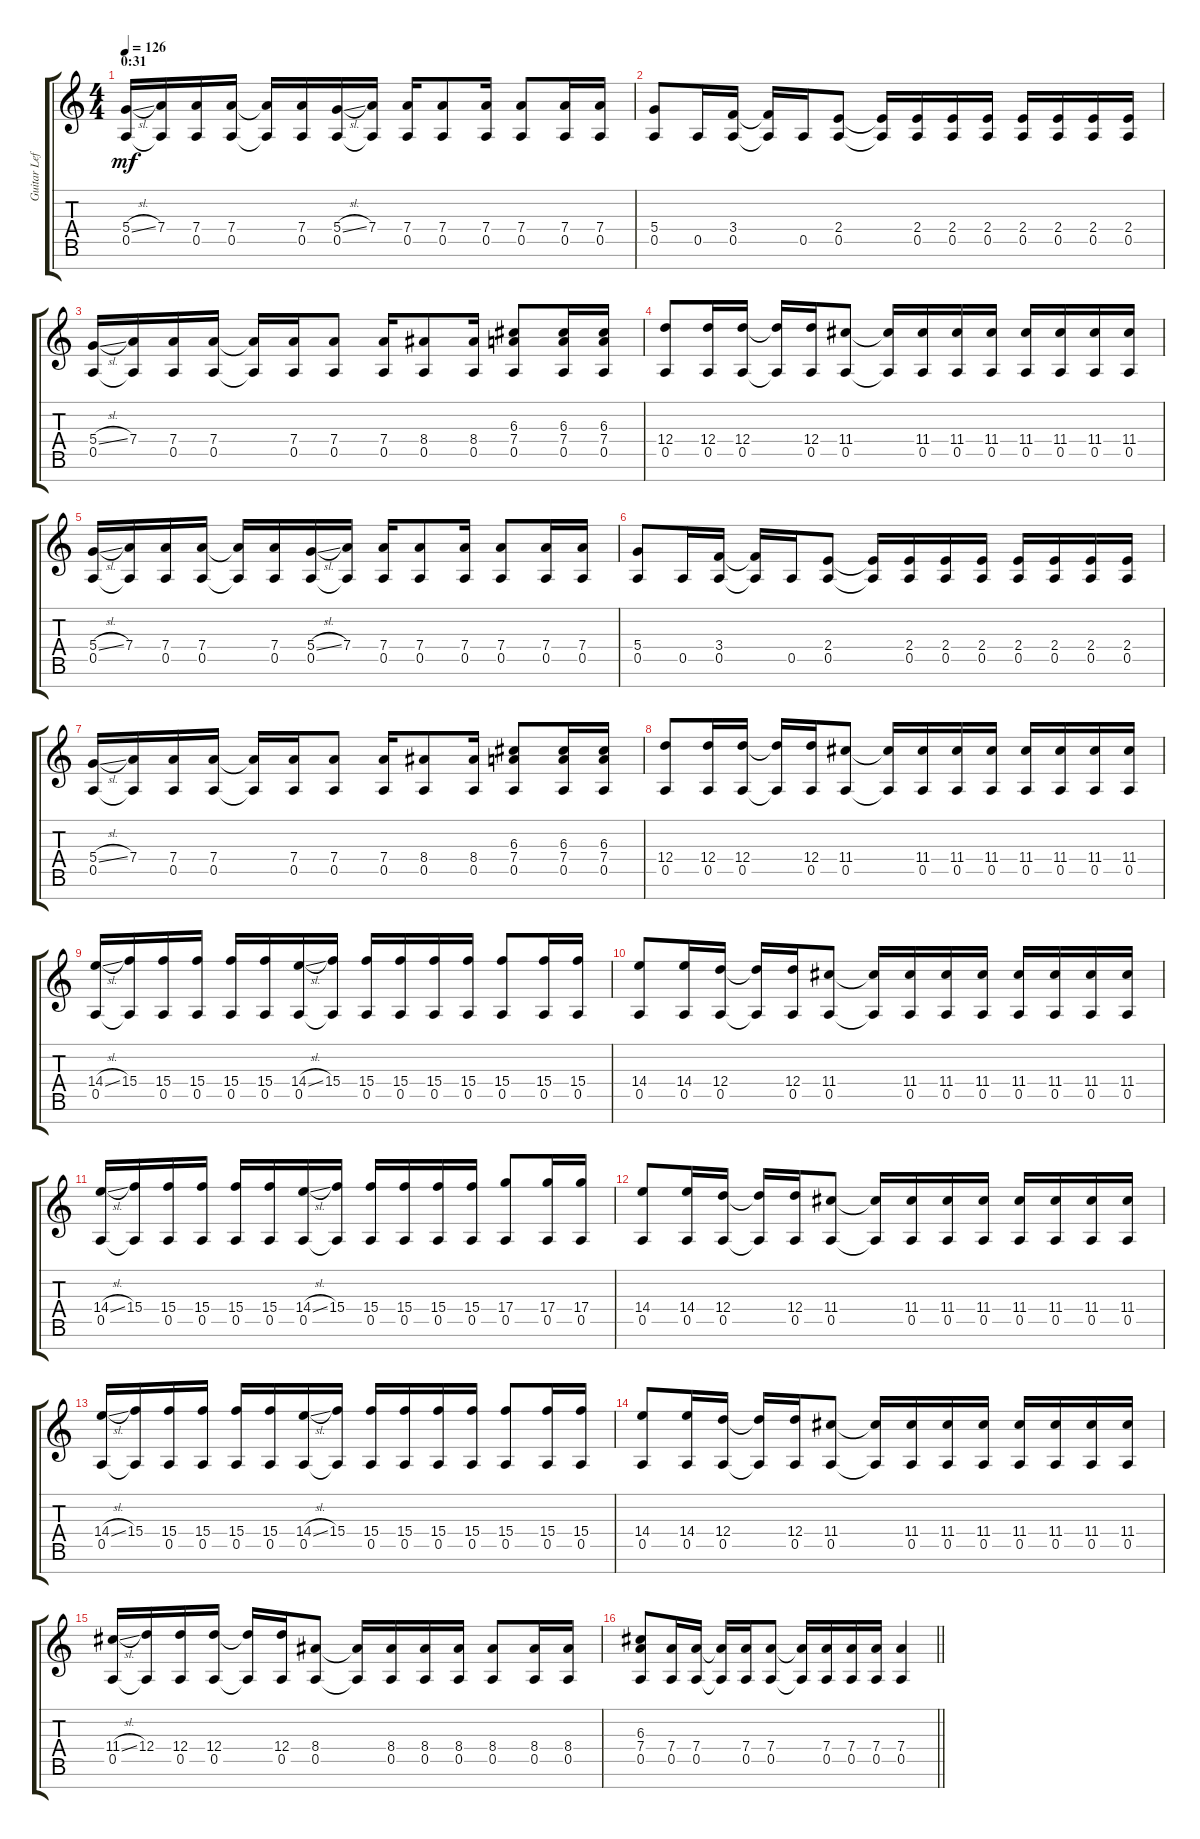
\track ("Guitar Left" "Guitar Lef") {instrument distortionguitar}
\staff {score tabs}
\tuning (E4 B3 G3 D3 A2 E2 B1) {hide}
\ts (4 4)
\section ("" "0:31")
\tempo 126
\clef g2
\ks c
(5.4{sl} 0.5).16{dy mf volume 12} (7.4 0.5{t}).16 (7.4 0.5).16 (7.4 0.5).16 (7.4{t} 0.5{t}).16 (7.4 0.5).16 (5.4{sl} 0.5).16 (7.4 0.5{t}).16 (7.4 0.5).16 (7.4 0.5).8 (7.4 0.5).16 (7.4 0.5).8 (7.4 0.5).16 (7.4 0.5).16 |
(5.4 0.5).8 0.5.16 (3.4 0.5).16 (3.4{t} 0.5{t}).16 0.5.16 (2.4 0.5).8 (2.4{t} 0.5{t}).16 (2.4 0.5).16 (2.4 0.5).16 (2.4 0.5).16 (2.4 0.5).16 (2.4 0.5).16 (2.4 0.5).16 (2.4 0.5).16 |
(5.4{sl} 0.5).16 (7.4 0.5{t}).16 (7.4 0.5).16 (7.4 0.5).16 (7.4{t} 0.5{t}).16 (7.4 0.5).16 (7.4 0.5).8 (7.4 0.5).16 (8.4 0.5).8 (8.4 0.5).16 (6.3 7.4 0.5).8 (6.3 7.4 0.5).16 (6.3 7.4 0.5).16 |
(12.4 0.5).8 (12.4 0.5).16 (12.4 0.5).16 (12.4{t} 0.5{t}).16 (12.4 0.5).16 (11.4 0.5).8 (11.4{t} 0.5{t}).16 (11.4 0.5).16 (11.4 0.5).16 (11.4 0.5).16 (11.4 0.5).16 (11.4 0.5).16 (11.4 0.5).16 (11.4 0.5).16 |
(5.4{sl} 0.5).16 (7.4 0.5{t}).16 (7.4 0.5).16 (7.4 0.5).16 (7.4{t} 0.5{t}).16 (7.4 0.5).16 (5.4{sl} 0.5).16 (7.4 0.5{t}).16 (7.4 0.5).16 (7.4 0.5).8 (7.4 0.5).16 (7.4 0.5).8 (7.4 0.5).16 (7.4 0.5).16 |
(5.4 0.5).8 0.5.16 (3.4 0.5).16 (3.4{t} 0.5{t}).16 0.5.16 (2.4 0.5).8 (2.4{t} 0.5{t}).16 (2.4 0.5).16 (2.4 0.5).16 (2.4 0.5).16 (2.4 0.5).16 (2.4 0.5).16 (2.4 0.5).16 (2.4 0.5).16 |
(5.4{sl} 0.5).16 (7.4 0.5{t}).16 (7.4 0.5).16 (7.4 0.5).16 (7.4{t} 0.5{t}).16 (7.4 0.5).16 (7.4 0.5).8 (7.4 0.5).16 (8.4 0.5).8 (8.4 0.5).16 (6.3 7.4 0.5).8 (6.3 7.4 0.5).16 (6.3 7.4 0.5).16 |
(12.4 0.5).8 (12.4 0.5).16 (12.4 0.5).16 (12.4{t} 0.5{t}).16 (12.4 0.5).16 (11.4 0.5).8 (11.4{t} 0.5{t}).16 (11.4 0.5).16 (11.4 0.5).16 (11.4 0.5).16 (11.4 0.5).16 (11.4 0.5).16 (11.4 0.5).16 (11.4 0.5).16 |
(14.4{sl} 0.5).16 (15.4 0.5{t}).16 (15.4 0.5).16 (15.4 0.5).16 (15.4 0.5).16 (15.4 0.5).16 (14.4{sl} 0.5).16 (15.4 0.5{t}).16 (15.4 0.5).16 (15.4 0.5).16 (15.4 0.5).16 (15.4 0.5).16 (15.4 0.5).8 (15.4 0.5).16 (15.4 0.5).16 |
(14.4 0.5).8 (14.4 0.5).16 (12.4 0.5).16 (12.4{t} 0.5{t}).16 (12.4 0.5).16 (11.4 0.5).8 (11.4{t} 0.5{t}).16 (11.4 0.5).16 (11.4 0.5).16 (11.4 0.5).16 (11.4 0.5).16 (11.4 0.5).16 (11.4 0.5).16 (11.4 0.5).16 |
(14.4{sl} 0.5).16 (15.4 0.5{t}).16 (15.4 0.5).16 (15.4 0.5).16 (15.4 0.5).16 (15.4 0.5).16 (14.4{sl} 0.5).16 (15.4 0.5{t}).16 (15.4 0.5).16 (15.4 0.5).16 (15.4 0.5).16 (15.4 0.5).16 (17.4 0.5).8 (17.4 0.5).16 (17.4 0.5).16 |
(14.4 0.5).8 (14.4 0.5).16 (12.4 0.5).16 (12.4{t} 0.5{t}).16 (12.4 0.5).16 (11.4 0.5).8 (11.4{t} 0.5{t}).16 (11.4 0.5).16 (11.4 0.5).16 (11.4 0.5).16 (11.4 0.5).16 (11.4 0.5).16 (11.4 0.5).16 (11.4 0.5).16 |
(14.4{sl} 0.5).16 (15.4 0.5{t}).16 (15.4 0.5).16 (15.4 0.5).16 (15.4 0.5).16 (15.4 0.5).16 (14.4{sl} 0.5).16 (15.4 0.5{t}).16 (15.4 0.5).16 (15.4 0.5).16 (15.4 0.5).16 (15.4 0.5).16 (15.4 0.5).8 (15.4 0.5).16 (15.4 0.5).16 |
(14.4 0.5).8 (14.4 0.5).16 (12.4 0.5).16 (12.4{t} 0.5{t}).16 (12.4 0.5).16 (11.4 0.5).8 (11.4{t} 0.5{t}).16 (11.4 0.5).16 (11.4 0.5).16 (11.4 0.5).16 (11.4 0.5).16 (11.4 0.5).16 (11.4 0.5).16 (11.4 0.5).16 |
(11.4{sl} 0.5).16 (12.4 0.5{t}).16 (12.4 0.5).16 (12.4 0.5).16 (12.4{t} 0.5{t}).16 (12.4 0.5).16 (8.4 0.5).8 (8.4{t} 0.5{t}).16 (8.4 0.5).16 (8.4 0.5).16 (8.4 0.5).16 (8.4 0.5).8 (8.4 0.5).16 (8.4 0.5).16 |
\barLineRight lightlight
(6.3 7.4 0.5).8 (7.4 0.5).16 (7.4 0.5).16 (7.4{t} 0.5{t}).16 (7.4 0.5).16 (7.4 0.5).8 (7.4{t} 0.5{t}).16 (7.4 0.5).16 (7.4 0.5).16 (7.4 0.5).16 (7.4 0.5).4
